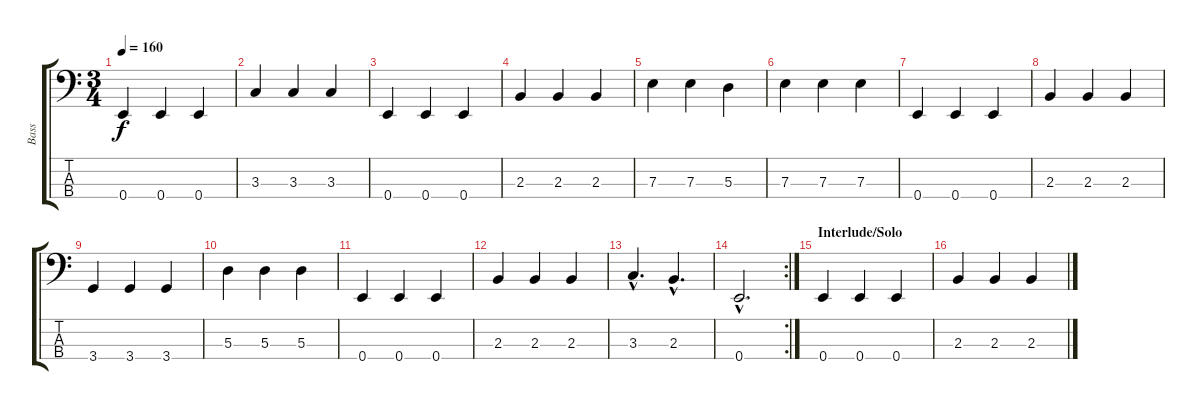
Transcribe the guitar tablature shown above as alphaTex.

\track ("Bass" "Bass") {instrument electricbassfinger}
\staff {score tabs}
\tuning (G2 D2 A1 E1) {hide}
\ts (3 4)
\tempo 160
\clef f4
\ks c
0.4.4{dy f} 0.4.4 0.4.4 |
3.3.4 3.3.4 3.3.4 |
0.4.4 0.4.4 0.4.4 |
2.3.4 2.3.4 2.3.4 |
7.3.4 7.3.4 5.3.4 |
7.3.4 7.3.4 7.3.4 |
0.4.4 0.4.4 0.4.4 |
2.3.4 2.3.4 2.3.4 |
3.4.4 3.4.4 3.4.4 |
5.3.4 5.3.4 5.3.4 |
0.4.4 0.4.4 0.4.4 |
2.3.4 2.3.4 2.3.4 |
3.3{hac}.4{d} 2.3{hac}.4{d} |
\rc 2
0.4{hac}.2{d} |
\section ("" "Interlude/Solo")
0.4.4 0.4.4 0.4.4 |
2.3.4 2.3.4 2.3.4
